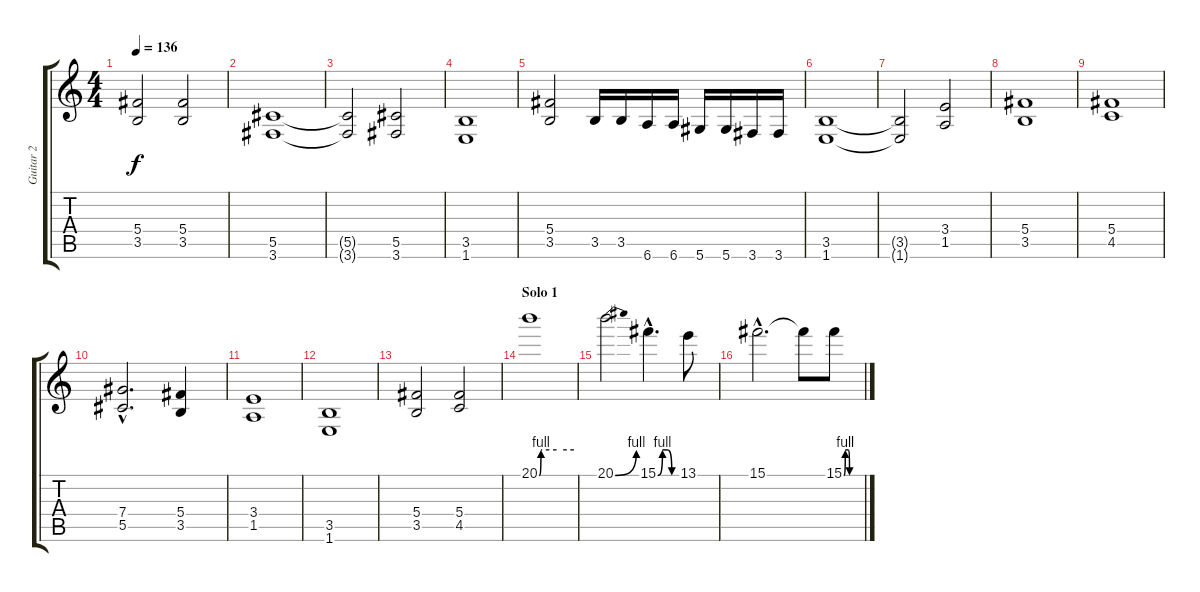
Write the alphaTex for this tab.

\track ("Guitar 2" "Guitar 2") {instrument distortionguitar}
\staff {score tabs}
\tuning (Eb4 Bb3 Gb3 Db3 Ab2 Eb2) {hide}
\ts (4 4)
\tempo 136
\clef g2
\ks c
(5.4{t} 3.5{t}).2{dy f} (5.4 3.5).2 |
(5.5 3.6).1 |
(5.5{t} 3.6{t}).2 (5.5 3.6).2 |
(3.5 1.6).1 |
(5.4 3.5).2 3.5.16 3.5.16 6.6.16 6.6.16 5.6.16 5.6.16 3.6.16 3.6.16 |
(3.5 1.6).1 |
(3.5{t} 1.6{t}).2 (3.4 1.5).2 |
(5.4 3.5).1 |
(5.4 4.5).1 |
(7.4{hac} 5.5{hac}).2{d} (5.4 3.5).4 |
(3.4 1.5).1 |
(3.5 1.6).1 |
(5.4 3.5).2 (5.4 4.5).2 |
\section ("" "Solo 1")
20.1{be (custom 0 0 3 4 5 4 30 4 60 4)}.1{volume 14} |
20.1{be (bend 0 0 60 4)}.2 15.1{be (custom 0 0 15 4 30 4 45 0 60 0) hac}.4{d} 13.1.8 |
15.1{hac}.2{d} 15.1{t}.8 15.1{be (custom 0 0 5 4 15 4 20 0 60 0)}.8
